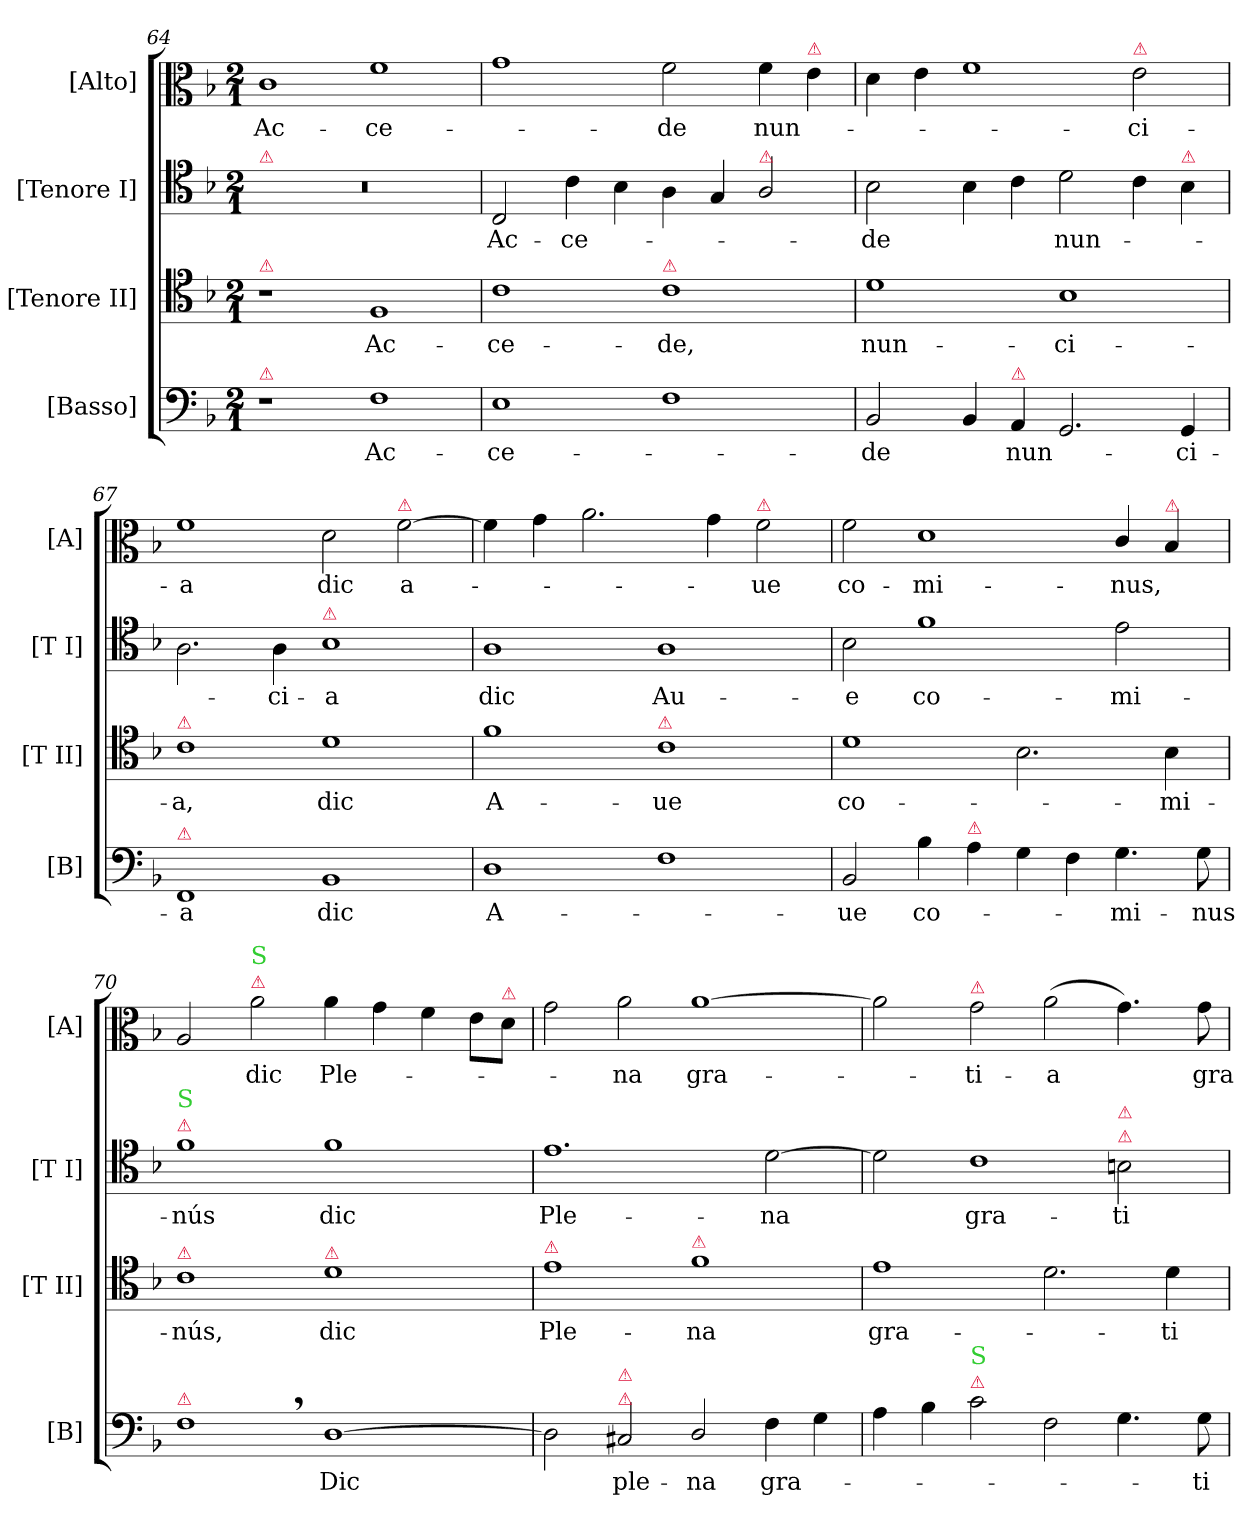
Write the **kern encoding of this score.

**kern	**text	**kern	**text	**kern	**text	**kern	**text
*part4	*part4	*part3	*part3	*part2	*part2	*part1	*part1
*staff4	*staff4	*staff3	*staff3	*staff2	*staff2	*staff1	*staff1
*I"[Basso]	*	*I"[Tenore II]	*	*I"[Tenore I]	*	*I"[Alto]	*
*I'[B]	*	*I'[T II]	*	*I'[T I]	*	*I'[A]	*
*clefF4	*	*clefC4	*	*clefC4	*	*clefC3	*
*k[b-]	*	*k[b-]	*	*k[b-]	*	*k[b-]	*
*M2/1	*	*M2/1	*	*M2/1	*	*M2/1	*
=64	=64	=64	=64	=64	=64	=64	=64
!	!	!	!	!LO:TX:a:color=crimson:t=⚠	!	!	!
!	!	!LO:TX:a:color=crimson:t=⚠	!	!	!	!	!
!LO:TX:a:color=crimson:t=⚠	!	!	!	!	!	!	!
1r	.	1r	.	0r	.	1c\	Ac-
1F\	Ac-	1F/	Ac-	.	.	1f\	-ce-
=65	=65	=65	=65	=65	=65	=65	=65
1E\	-ce-	1c\	-ce-	2C/	Ac-	1g\	.
.	.	.	.	4c\	-ce-	.	.
.	.	.	.	4B-\	.	.	.
!	!	!LO:TX:a:color=crimson:t=⚠	!	!	!	!	!
1F\	.	1c\	-de,	4A\	.	2f\	-de
.	.	.	.	4G/	.	.	.
!	!	!	!	!LO:TX:a:color=crimson:t=⚠	!	!	!
.	.	.	.	2A/	.	4f\	nun-
!	!	!	!	!	!	!LO:TX:a:color=crimson:t=⚠	!
.	.	.	.	.	.	4e\	.
=66	=66	=66	=66	=66	=66	=66	=66
2BB-/	-de	1d\	nun-	2B-\	-de	4d\	.
.	.	.	.	.	.	4e\	.
4BB-/	.	.	.	4B-\	.	1f\	.
!LO:TX:a:color=crimson:t=⚠	!	!	!	!	!	!	!
4AA/	nun-	.	.	4c\	.	.	.
2.GG/	.	1B-\	-ci-	2d\	nun-	.	.
!	!	!	!	!	!	!LO:TX:a:color=crimson:t=⚠	!
.	.	.	.	4c\	.	2e\	-ci-
!	!	!	!	!LO:TX:a:color=crimson:t=⚠	!	!	!
4GG/	-ci-	.	.	4B-\	.	.	.
=67	=67	=67	=67	=67	=67	=67	=67
!	!	!LO:TX:a:color=crimson:t=⚠	!	!	!	!	!
!LO:TX:a:color=crimson:t=⚠	!	!	!	!	!	!	!
1FF/	-a	1c\	-a,	2.A\	.	1f\	-a
.	.	.	.	4A\	-ci-	.	.
!	!	!	!	!LO:TX:a:color=crimson:t=⚠	!	!	!
1BB-/	dic	1d\	dic	1B-\	-a	2d\	dic
!	!	!	!	!	!	!LO:TX:a:color=crimson:t=⚠	!
.	.	.	.	.	.	[2f\	a-
=68	=68	=68	=68	=68	=68	=68	=68
1D\	A-	1f\	A-	1A\	dic	4f\]	.
.	.	.	.	.	.	4g\	.
.	.	.	.	.	.	2.a\	.
!	!	!LO:TX:a:color=crimson:t=⚠	!	!	!	!	!
1F\	.	1c\	-ue	1A\	Au-	.	.
.	.	.	.	.	.	4g\	.
!	!	!	!	!	!	!LO:TX:a:color=crimson:t=⚠	!
.	.	.	.	.	.	2f\	-ue
=69	=69	=69	=69	=69	=69	=69	=69
2BB-/	-ue	1d\	co-	2B-\	-e	2f\	co-
4B-\	co-	.	.	1f\	co-	1d\	-mi-
!LO:TX:a:color=crimson:t=⚠	!	!	!	!	!	!	!
4A\	.	.	.	.	.	.	.
4G\	.	2.B-\	.	.	.	.	.
4F\	.	.	.	.	.	.	.
4.G\	-mi-	.	.	2e\	-mi-	4c/	-nus,
!	!	!	!	!	!	!LO:TX:a:color=crimson:t=⚠	!
.	.	4B-\	-mi-	.	.	4B-/	.
8G\	-nus	.	.	.	.	.	.
=70	=70	=70	=70	=70	=70	=70	=70
!	!	!	!	!LO:TX:a:color=crimson:t=⚠	!	!	!
!	!	!	!	!LO:TX:a:color=limegreen:t=S	!	!	!
!	!	!LO:TX:a:color=crimson:t=⚠	!	!	!	!	!
!LO:TX:a:color=crimson:t=⚠	!	!	!	!	!	!	!
1F,\	.	1c\	-nús,	1f\	-nús	2A/	.
!	!	!	!	!	!	!LO:TX:a:color=crimson:t=⚠	!
!	!	!	!	!	!	!LO:TX:a:color=limegreen:t=S	!
.	.	.	.	.	.	2a\	dic
!	!	!LO:TX:a:color=crimson:t=⚠	!	!	!	!	!
[1D\	Dic	1d\	dic	1f\	dic	4a\	Ple-
.	.	.	.	.	.	4g\	.
.	.	.	.	.	.	4f\	.
.	.	.	.	.	.	8e\L	.
!	!	!	!	!	!	!LO:TX:a:color=crimson:t=⚠	!
.	.	.	.	.	.	8d\J	.
=71	=71	=71	=71	=71	=71	=71	=71
!	!	!LO:TX:a:color=crimson:t=⚠	!	!	!	!	!
2D\]	.	1e\	Ple-	1.e\	Ple-	2g\	.
!LO:TX:a:color=crimson:t=⚠	!	!	!	!	!	!	!
!LO:TX:a:color=crimson:t=⚠	!	!	!	!	!	!	!
2C#X/	ple-	.	.	.	.	2a\	-na
!	!	!LO:TX:a:color=crimson:t=⚠	!	!	!	!	!
2D/	-na	1f\	-na	.	.	[1a\	gra-
4F\	gra-	.	.	[2d\	-na	.	.
4G\	.	.	.	.	.	.	.
=72	=72	=72	=72	=72	=72	=72	=72
4A\	.	1e\	gra-	2d\]	.	2a\]	.
4B-\	.	.	.	.	.	.	.
!	!	!	!	!	!	!LO:TX:a:color=crimson:t=⚠	!
!LO:TX:a:color=crimson:t=⚠	!	!	!	!	!	!	!
!LO:TX:a:color=limegreen:t=S	!	!	!	!	!	!	!
2c\	.	.	.	1c\	gra-	2g\	-ti-
2F\	.	2.d\	.	.	.	(2a\	-a
!	!	!	!	!LO:TX:a:color=crimson:t=⚠	!	!	!
!	!	!	!	!LO:TX:a:color=crimson:t=⚠	!	!	!
4.G\	.	.	.	2Bn\	-ti-	4.g\)	.
.	.	4d\	-ti-	.	.	.	.
8G\	-ti-	.	.	.	.	8g\	gra-
=	=	=	=	=	=	=	=
*-	*-	*-	*-	*-	*-	*-	*-
